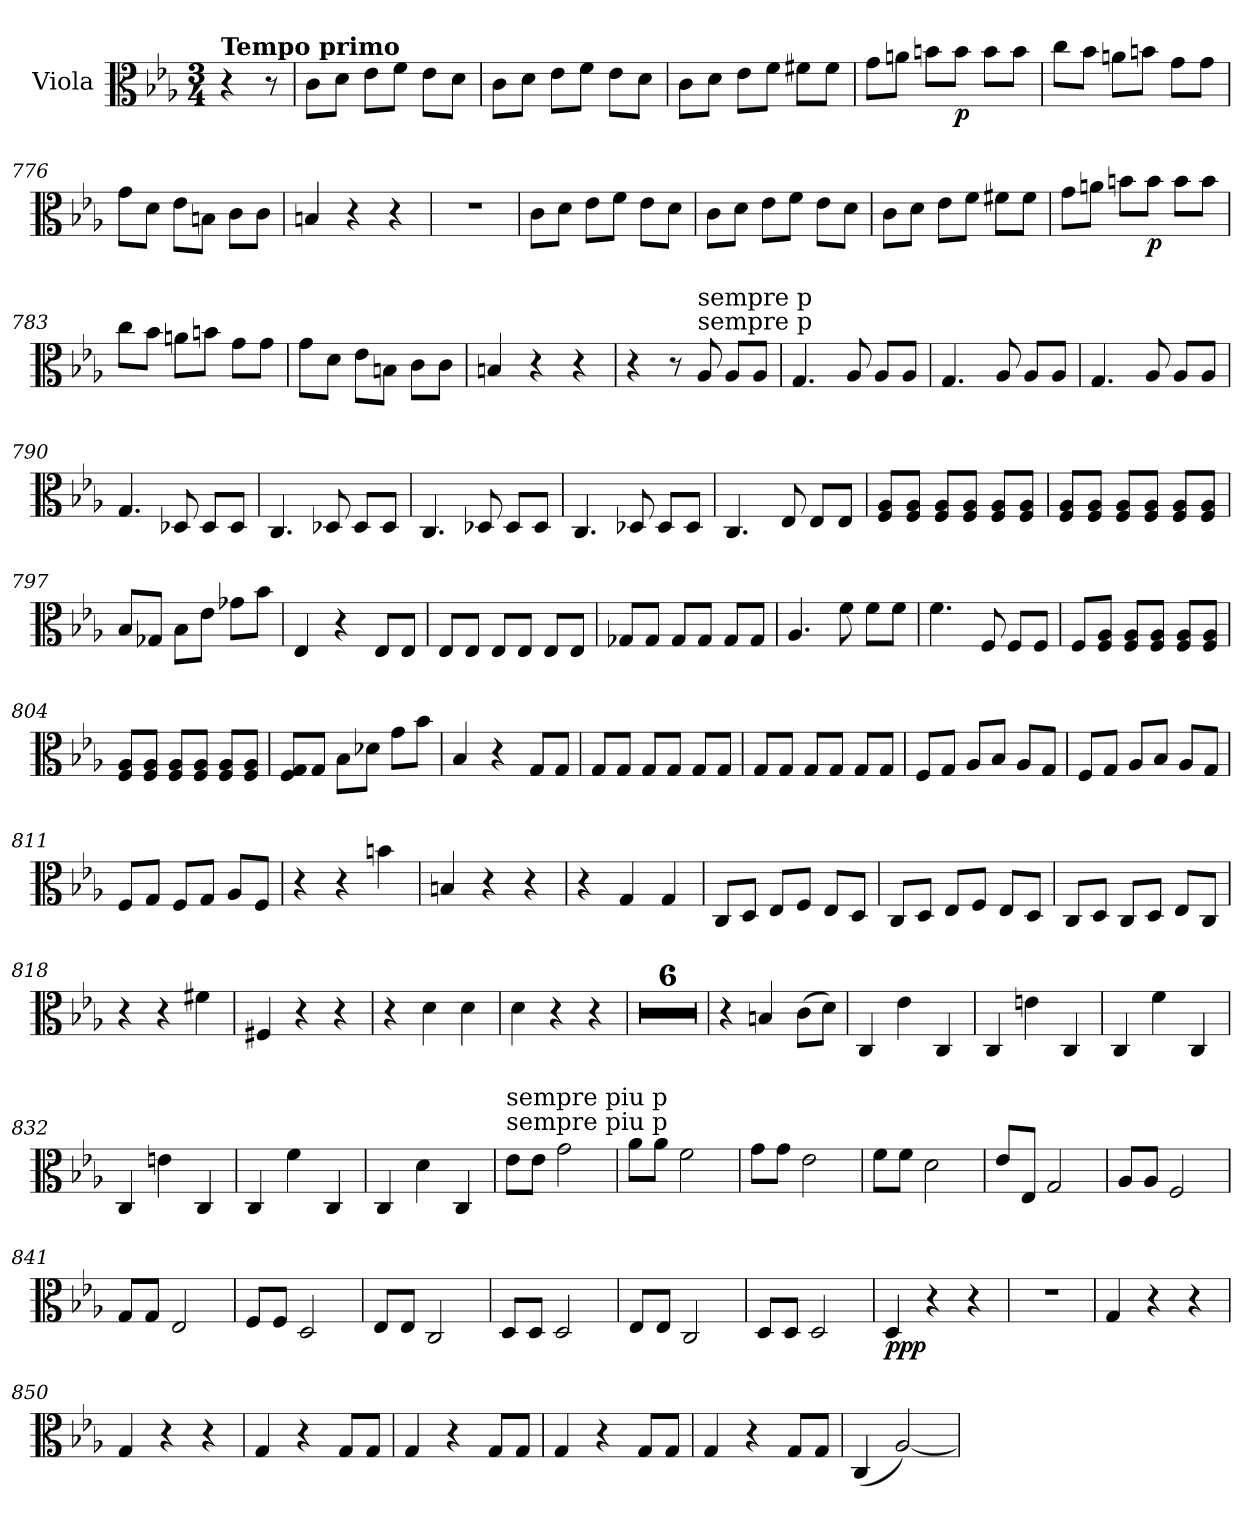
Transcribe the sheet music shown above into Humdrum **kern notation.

**kern	**dynam
*part1	*part1
*staff1	*staff1
*I"Viola	*
*I'Vla	*
*clefC3	*
*k[b-e-a-]	*
*c:	*
*M3/4	*
=	=
!LO:TX:a:B:t=Tempo primo	!
4r	.
8r	.
=771	=771
8c\L	.
8d\J	.
8e-\L	.
8f\J	.
8e-\L	.
8d\J	.
=772	=772
8c\L	.
8d\J	.
8e-\L	.
8f\J	.
8e-\L	.
8d\J	.
=773	=773
8c\L	.
8d\J	.
8e-\L	.
8f\J	.
8f#X\L	.
8f#\J	.
=774	=774
8g\L	.
8an\J	.
8bn\L	.
8b\J	p
8b\L	.
8b\J	.
=775	=775
8cc\L	.
8b-\J	.
8an\L	.
8bn\J	.
8g\L	.
8g\J	.
=776	=776
8g\L	.
8d\J	.
8e-\L	.
8Bn\J	.
8c\L	.
8c\J	.
=777	=777
4Bn	.
4r	.
4r	.
=778	=778
2.r	.
=779	=779
8c\L	.
8d\J	.
8e-\L	.
8f\J	.
8e-\L	.
8d\J	.
=780	=780
8c\L	.
8d\J	.
8e-\L	.
8f\J	.
8e-\L	.
8d\J	.
=781	=781
8c\L	.
8d\J	.
8e-\L	.
8f\J	.
8f#X\L	.
8f#\J	.
=782	=782
8g\L	.
8an\J	.
8bn\L	.
8b\J	p
8b\L	.
8b\J	.
=783	=783
8cc\L	.
8b-\J	.
8an\L	.
8bn\J	.
8g\L	.
8g\J	.
=784	=784
8g\L	.
8d\J	.
8e-\L	.
8Bn\J	.
8c\L	.
8c\J	.
=785	=785
4Bn	.
4r	.
4r	.
=786	=786
4r	.
8r	.
!LO:TX:a:t=sempre p	!
!LO:TX:a:t=sempre p	!
8A-	.
8A-/L	.
8A-/J	.
=787	=787
4.G	.
8A-	.
8A-/L	.
8A-/J	.
=788	=788
4.G	.
8A-	.
8A-/L	.
8A-/J	.
=789	=789
4.G	.
8A-	.
8A-/L	.
8A-/J	.
=790	=790
4.G	.
8D-X	.
8D-/L	.
8D-/J	.
=791	=791
4.C	.
8D-X	.
8D-/L	.
8D-/J	.
=792	=792
4.C	.
8D-X	.
8D-/L	.
8D-/J	.
=793	=793
4.C	.
8D-X	.
8D-/L	.
8D-/J	.
=794	=794
4.C	.
8E-	.
8E-/L	.
8E-/J	.
=795	=795
8F/ 8A-/L	.
8F/ 8A-/J	.
8F/ 8A-/L	.
8F/ 8A-/J	.
8F/ 8A-/L	.
8F/ 8A-/J	.
=796	=796
8F/ 8A-/L	.
8F/ 8A-/J	.
8F/ 8A-/L	.
8F/ 8A-/J	.
8F/ 8A-/L	.
8F/ 8A-/J	.
=797	=797
8B-/L	.
8G-X/J	.
8B-\L	.
8e-\J	.
8g-X\L	.
8b-\J	.
=798	=798
4E-	.
4r	.
8E-/L	.
8E-/J	.
=799	=799
8E-/L	.
8E-/J	.
8E-/L	.
8E-/J	.
8E-/L	.
8E-/J	.
=800	=800
8G-X/L	.
8G-/J	.
8G-/L	.
8G-/J	.
8G-/L	.
8G-/J	.
=801	=801
4.A-	.
8f	.
8f\L	.
8f\J	.
=802	=802
4.f	.
8F	.
8F/L	.
8F/J	.
=803	=803
8F/L	.
8F/ 8A-/J	.
8F/ 8A-/L	.
8F/ 8A-/J	.
8F/ 8A-/L	.
8F/ 8A-/J	.
=804	=804
8F/ 8A-/L	.
8F/ 8A-/J	.
8F/ 8A-/L	.
8F/ 8A-/J	.
8F/ 8A-/L	.
8F/ 8A-/J	.
=805	=805
8F/ 8G/L	.
8G/J	.
8B-\L	.
8d-X\J	.
8g\L	.
8b-\J	.
=806	=806
4B-	.
4r	.
8G/L	.
8G/J	.
=807	=807
8G/L	.
8G/J	.
8G/L	.
8G/J	.
8G/L	.
8G/J	.
=808	=808
8G/L	.
8G/J	.
8G/L	.
8G/J	.
8G/L	.
8G/J	.
=809	=809
8F/L	.
8G/J	.
8A-/L	.
8B-/J	.
8A-/L	.
8G/J	.
=810	=810
8F/L	.
8G/J	.
8A-/L	.
8B-/J	.
8A-/L	.
8G/J	.
=811	=811
8F/L	.
8G/J	.
8F/L	.
8G/J	.
8A-/L	.
8F/J	.
=812	=812
4r	.
4r	.
4bn	.
=813	=813
4Bn	.
4r	.
4r	.
=814	=814
4r	.
4G	.
4G	.
=815	=815
8C/L	.
8D/J	.
8E-/L	.
8F/J	.
8E-/L	.
8D/J	.
=816	=816
8C/L	.
8D/J	.
8E-/L	.
8F/J	.
8E-/L	.
8D/J	.
=817	=817
8C/L	.
8D/J	.
8C/L	.
8D/J	.
8E-/L	.
8C/J	.
=818	=818
4r	.
4r	.
4f#X	.
=819	=819
4F#X	.
4r	.
4r	.
=820	=820
4r	.
4d	.
4d	.
=821	=821
4d	.
4r	.
4r	.
=822	=822
2.r	.
=823	=823
2.r	.
=824	=824
2.r	.
=825	=825
2.r	.
=826	=826
2.r	.
=827	=827
2.r	.
=828	=828
4r	.
4Bn	.
(8c\L	.
8d\J)	.
=829	=829
4C	.
4e-	.
4C	.
=830	=830
4C	.
4en	.
4C	.
=831	=831
4C	.
4f	.
4C	.
=832	=832
4C	.
4en	.
4C	.
=833	=833
4C	.
4f	.
4C	.
=834	=834
4C	.
4d	.
4C	.
=835	=835
!LO:TX:a:t=sempre piu p	!
!LO:TX:a:t=sempre piu p	!
8e-\L	.
8e-\J	.
2g	.
=836	=836
8a-\L	.
8a-\J	.
2f	.
=837	=837
8g\L	.
8g\J	.
2e-	.
=838	=838
8f\L	.
8f\J	.
2d	.
=839	=839
8e-/L	.
8E-/J	.
2G	.
=840	=840
8A-/L	.
8A-/J	.
2F	.
=841	=841
8G/L	.
8G/J	.
2E-	.
=842	=842
8F/L	.
8F/J	.
2D	.
=843	=843
8E-/L	.
8E-/J	.
2C	.
=844	=844
8D/L	.
8D/J	.
2D	.
=845	=845
8E-/L	.
8E-/J	.
2C	.
=846	=846
8D/L	.
8D/J	.
2D	.
=847	=847
4D	ppp
4r	.
4r	.
=848	=848
2.r	.
=849	=849
4G	.
4r	.
4r	.
=850	=850
4G	.
4r	.
4r	.
=851	=851
4G	.
4r	.
8G/L	.
8G/J	.
=852	=852
4G	.
4r	.
8G/L	.
8G/J	.
=853	=853
4G	.
4r	.
8G/L	.
8G/J	.
=854	=854
4G	.
4r	.
8G/L	.
8G/J	.
=855	=855
(4C	.
[2A-)	.
=	=
*-	*-
